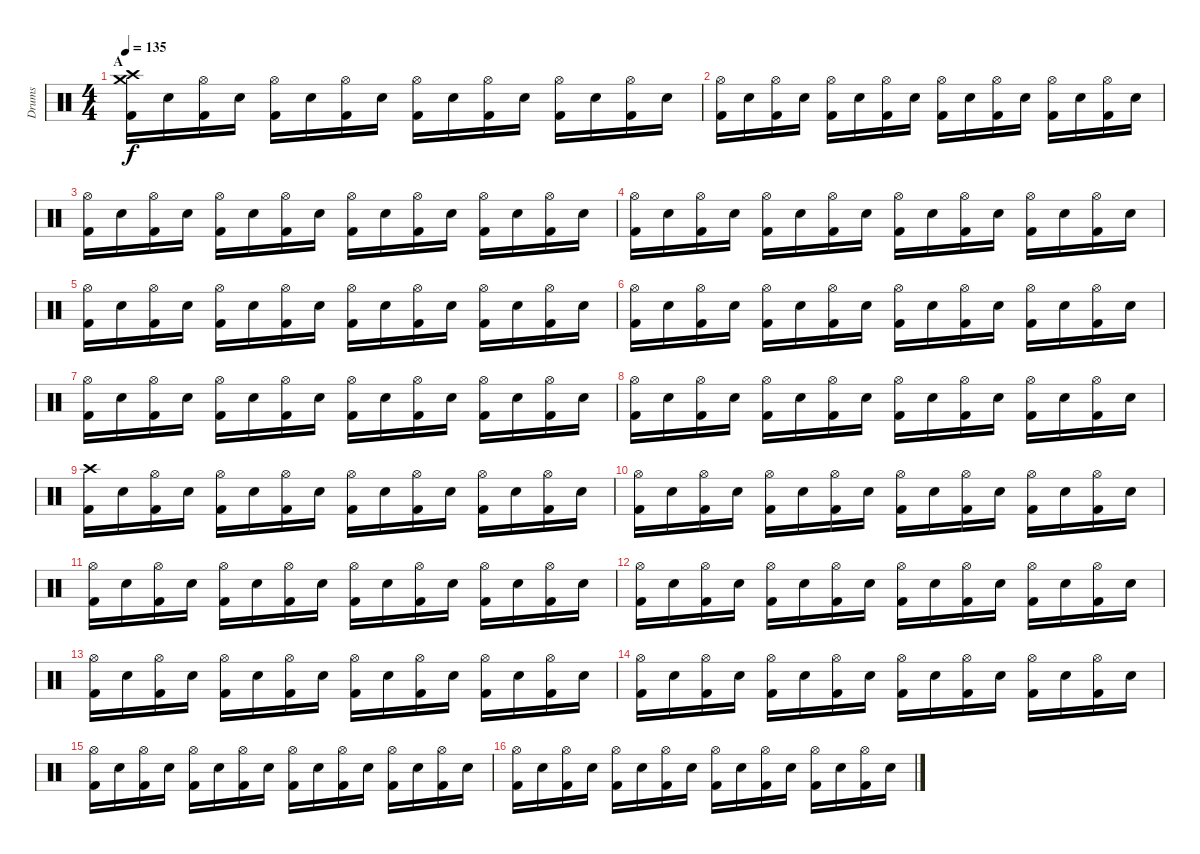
\track ("Drums" "Drums") {instrument percussion}
\staff {score}
\articulation defaults
\ts (4 4)
\section ("" "A")
\tempo 135
\clef neutral
\ks c
("Crash high (hit)" "Crash medium (hit)" "Kick (hit) 2").16{dy f} "Electric Snare (hit)".16 ("Hi-Hat (open)" "Kick (hit) 2").16 "Electric Snare (hit)".16 ("Hi-Hat (open)" "Kick (hit) 2").16 "Electric Snare (hit)".16 ("Hi-Hat (open)" "Kick (hit) 2").16 "Electric Snare (hit)".16 ("Hi-Hat (open)" "Kick (hit) 2").16 "Electric Snare (hit)".16 ("Hi-Hat (open)" "Kick (hit) 2").16 "Electric Snare (hit)".16 ("Hi-Hat (open)" "Kick (hit) 2").16 "Electric Snare (hit)".16 ("Hi-Hat (open)" "Kick (hit) 2").16 "Electric Snare (hit)".16 |
("Hi-Hat (open)" "Kick (hit) 2").16 "Electric Snare (hit)".16 ("Hi-Hat (open)" "Kick (hit) 2").16 "Electric Snare (hit)".16 ("Hi-Hat (open)" "Kick (hit) 2").16 "Electric Snare (hit)".16 ("Hi-Hat (open)" "Kick (hit) 2").16 "Electric Snare (hit)".16 ("Hi-Hat (open)" "Kick (hit) 2").16 "Electric Snare (hit)".16 ("Hi-Hat (open)" "Kick (hit) 2").16 "Electric Snare (hit)".16 ("Hi-Hat (open)" "Kick (hit) 2").16 "Electric Snare (hit)".16 ("Hi-Hat (open)" "Kick (hit) 2").16 "Electric Snare (hit)".16 |
("Hi-Hat (open)" "Kick (hit) 2").16 "Electric Snare (hit)".16 ("Hi-Hat (open)" "Kick (hit) 2").16 "Electric Snare (hit)".16 ("Hi-Hat (open)" "Kick (hit) 2").16 "Electric Snare (hit)".16 ("Hi-Hat (open)" "Kick (hit) 2").16 "Electric Snare (hit)".16 ("Hi-Hat (open)" "Kick (hit) 2").16 "Electric Snare (hit)".16 ("Hi-Hat (open)" "Kick (hit) 2").16 "Electric Snare (hit)".16 ("Hi-Hat (open)" "Kick (hit) 2").16 "Electric Snare (hit)".16 ("Hi-Hat (open)" "Kick (hit) 2").16 "Electric Snare (hit)".16 |
("Hi-Hat (open)" "Kick (hit) 2").16 "Electric Snare (hit)".16 ("Hi-Hat (open)" "Kick (hit) 2").16 "Electric Snare (hit)".16 ("Hi-Hat (open)" "Kick (hit) 2").16 "Electric Snare (hit)".16 ("Hi-Hat (open)" "Kick (hit) 2").16 "Electric Snare (hit)".16 ("Hi-Hat (open)" "Kick (hit) 2").16 "Electric Snare (hit)".16 ("Hi-Hat (open)" "Kick (hit) 2").16 "Electric Snare (hit)".16 ("Hi-Hat (open)" "Kick (hit) 2").16 "Electric Snare (hit)".16 ("Hi-Hat (open)" "Kick (hit) 2").16 "Electric Snare (hit)".16 |
("Hi-Hat (open)" "Kick (hit) 2").16 "Electric Snare (hit)".16 ("Hi-Hat (open)" "Kick (hit) 2").16 "Electric Snare (hit)".16 ("Hi-Hat (open)" "Kick (hit) 2").16 "Electric Snare (hit)".16 ("Hi-Hat (open)" "Kick (hit) 2").16 "Electric Snare (hit)".16 ("Hi-Hat (open)" "Kick (hit) 2").16 "Electric Snare (hit)".16 ("Hi-Hat (open)" "Kick (hit) 2").16 "Electric Snare (hit)".16 ("Hi-Hat (open)" "Kick (hit) 2").16 "Electric Snare (hit)".16 ("Hi-Hat (open)" "Kick (hit) 2").16 "Electric Snare (hit)".16 |
("Hi-Hat (open)" "Kick (hit) 2").16 "Electric Snare (hit)".16 ("Hi-Hat (open)" "Kick (hit) 2").16 "Electric Snare (hit)".16 ("Hi-Hat (open)" "Kick (hit) 2").16 "Electric Snare (hit)".16 ("Hi-Hat (open)" "Kick (hit) 2").16 "Electric Snare (hit)".16 ("Hi-Hat (open)" "Kick (hit) 2").16 "Electric Snare (hit)".16 ("Hi-Hat (open)" "Kick (hit) 2").16 "Electric Snare (hit)".16 ("Hi-Hat (open)" "Kick (hit) 2").16 "Electric Snare (hit)".16 ("Hi-Hat (open)" "Kick (hit) 2").16 "Electric Snare (hit)".16 |
("Hi-Hat (open)" "Kick (hit) 2").16 "Electric Snare (hit)".16 ("Hi-Hat (open)" "Kick (hit) 2").16 "Electric Snare (hit)".16 ("Hi-Hat (open)" "Kick (hit) 2").16 "Electric Snare (hit)".16 ("Hi-Hat (open)" "Kick (hit) 2").16 "Electric Snare (hit)".16 ("Hi-Hat (open)" "Kick (hit) 2").16 "Electric Snare (hit)".16 ("Hi-Hat (open)" "Kick (hit) 2").16 "Electric Snare (hit)".16 ("Hi-Hat (open)" "Kick (hit) 2").16 "Electric Snare (hit)".16 ("Hi-Hat (open)" "Kick (hit) 2").16 "Electric Snare (hit)".16 |
("Hi-Hat (open)" "Kick (hit) 2").16 "Electric Snare (hit)".16 ("Hi-Hat (open)" "Kick (hit) 2").16 "Electric Snare (hit)".16 ("Hi-Hat (open)" "Kick (hit) 2").16 "Electric Snare (hit)".16 ("Hi-Hat (open)" "Kick (hit) 2").16 "Electric Snare (hit)".16 ("Hi-Hat (open)" "Kick (hit) 2").16 "Electric Snare (hit)".16 ("Hi-Hat (open)" "Kick (hit) 2").16 "Electric Snare (hit)".16 ("Hi-Hat (open)" "Kick (hit) 2").16 "Electric Snare (hit)".16 ("Hi-Hat (open)" "Kick (hit) 2").16 "Electric Snare (hit)".16 |
("Crash high (hit)" "Kick (hit) 2").16 "Electric Snare (hit)".16 ("Hi-Hat (open)" "Kick (hit) 2").16 "Electric Snare (hit)".16 ("Hi-Hat (open)" "Kick (hit) 2").16 "Electric Snare (hit)".16 ("Hi-Hat (open)" "Kick (hit) 2").16 "Electric Snare (hit)".16 ("Hi-Hat (open)" "Kick (hit) 2").16 "Electric Snare (hit)".16 ("Hi-Hat (open)" "Kick (hit) 2").16 "Electric Snare (hit)".16 ("Hi-Hat (open)" "Kick (hit) 2").16 "Electric Snare (hit)".16 ("Hi-Hat (open)" "Kick (hit) 2").16 "Electric Snare (hit)".16 |
("Hi-Hat (open)" "Kick (hit) 2").16 "Electric Snare (hit)".16 ("Hi-Hat (open)" "Kick (hit) 2").16 "Electric Snare (hit)".16 ("Hi-Hat (open)" "Kick (hit) 2").16 "Electric Snare (hit)".16 ("Hi-Hat (open)" "Kick (hit) 2").16 "Electric Snare (hit)".16 ("Hi-Hat (open)" "Kick (hit) 2").16 "Electric Snare (hit)".16 ("Hi-Hat (open)" "Kick (hit) 2").16 "Electric Snare (hit)".16 ("Hi-Hat (open)" "Kick (hit) 2").16 "Electric Snare (hit)".16 ("Hi-Hat (open)" "Kick (hit) 2").16 "Electric Snare (hit)".16 |
("Hi-Hat (open)" "Kick (hit) 2").16 "Electric Snare (hit)".16 ("Hi-Hat (open)" "Kick (hit) 2").16 "Electric Snare (hit)".16 ("Hi-Hat (open)" "Kick (hit) 2").16 "Electric Snare (hit)".16 ("Hi-Hat (open)" "Kick (hit) 2").16 "Electric Snare (hit)".16 ("Hi-Hat (open)" "Kick (hit) 2").16 "Electric Snare (hit)".16 ("Hi-Hat (open)" "Kick (hit) 2").16 "Electric Snare (hit)".16 ("Hi-Hat (open)" "Kick (hit) 2").16 "Electric Snare (hit)".16 ("Hi-Hat (open)" "Kick (hit) 2").16 "Electric Snare (hit)".16 |
("Hi-Hat (open)" "Kick (hit) 2").16 "Electric Snare (hit)".16 ("Hi-Hat (open)" "Kick (hit) 2").16 "Electric Snare (hit)".16 ("Hi-Hat (open)" "Kick (hit) 2").16 "Electric Snare (hit)".16 ("Hi-Hat (open)" "Kick (hit) 2").16 "Electric Snare (hit)".16 ("Hi-Hat (open)" "Kick (hit) 2").16 "Electric Snare (hit)".16 ("Hi-Hat (open)" "Kick (hit) 2").16 "Electric Snare (hit)".16 ("Hi-Hat (open)" "Kick (hit) 2").16 "Electric Snare (hit)".16 ("Hi-Hat (open)" "Kick (hit) 2").16 "Electric Snare (hit)".16 |
("Hi-Hat (open)" "Kick (hit) 2").16 "Electric Snare (hit)".16 ("Hi-Hat (open)" "Kick (hit) 2").16 "Electric Snare (hit)".16 ("Hi-Hat (open)" "Kick (hit) 2").16 "Electric Snare (hit)".16 ("Hi-Hat (open)" "Kick (hit) 2").16 "Electric Snare (hit)".16 ("Hi-Hat (open)" "Kick (hit) 2").16 "Electric Snare (hit)".16 ("Hi-Hat (open)" "Kick (hit) 2").16 "Electric Snare (hit)".16 ("Hi-Hat (open)" "Kick (hit) 2").16 "Electric Snare (hit)".16 ("Hi-Hat (open)" "Kick (hit) 2").16 "Electric Snare (hit)".16 |
("Hi-Hat (open)" "Kick (hit) 2").16 "Electric Snare (hit)".16 ("Hi-Hat (open)" "Kick (hit) 2").16 "Electric Snare (hit)".16 ("Hi-Hat (open)" "Kick (hit) 2").16 "Electric Snare (hit)".16 ("Hi-Hat (open)" "Kick (hit) 2").16 "Electric Snare (hit)".16 ("Hi-Hat (open)" "Kick (hit) 2").16 "Electric Snare (hit)".16 ("Hi-Hat (open)" "Kick (hit) 2").16 "Electric Snare (hit)".16 ("Hi-Hat (open)" "Kick (hit) 2").16 "Electric Snare (hit)".16 ("Hi-Hat (open)" "Kick (hit) 2").16 "Electric Snare (hit)".16 |
("Hi-Hat (open)" "Kick (hit) 2").16 "Electric Snare (hit)".16 ("Hi-Hat (open)" "Kick (hit) 2").16 "Electric Snare (hit)".16 ("Hi-Hat (open)" "Kick (hit) 2").16 "Electric Snare (hit)".16 ("Hi-Hat (open)" "Kick (hit) 2").16 "Electric Snare (hit)".16 ("Hi-Hat (open)" "Kick (hit) 2").16 "Electric Snare (hit)".16 ("Hi-Hat (open)" "Kick (hit) 2").16 "Electric Snare (hit)".16 ("Hi-Hat (open)" "Kick (hit) 2").16 "Electric Snare (hit)".16 ("Hi-Hat (open)" "Kick (hit) 2").16 "Electric Snare (hit)".16 |
("Hi-Hat (open)" "Kick (hit) 2").16 "Electric Snare (hit)".16 ("Hi-Hat (open)" "Kick (hit) 2").16 "Electric Snare (hit)".16 ("Hi-Hat (open)" "Kick (hit) 2").16 "Electric Snare (hit)".16 ("Hi-Hat (open)" "Kick (hit) 2").16 "Electric Snare (hit)".16 ("Hi-Hat (open)" "Kick (hit) 2").16 "Electric Snare (hit)".16 ("Hi-Hat (open)" "Kick (hit) 2").16 "Electric Snare (hit)".16 ("Hi-Hat (open)" "Kick (hit) 2").16 "Electric Snare (hit)".16 ("Hi-Hat (open)" "Kick (hit) 2").16 "Electric Snare (hit)".16
